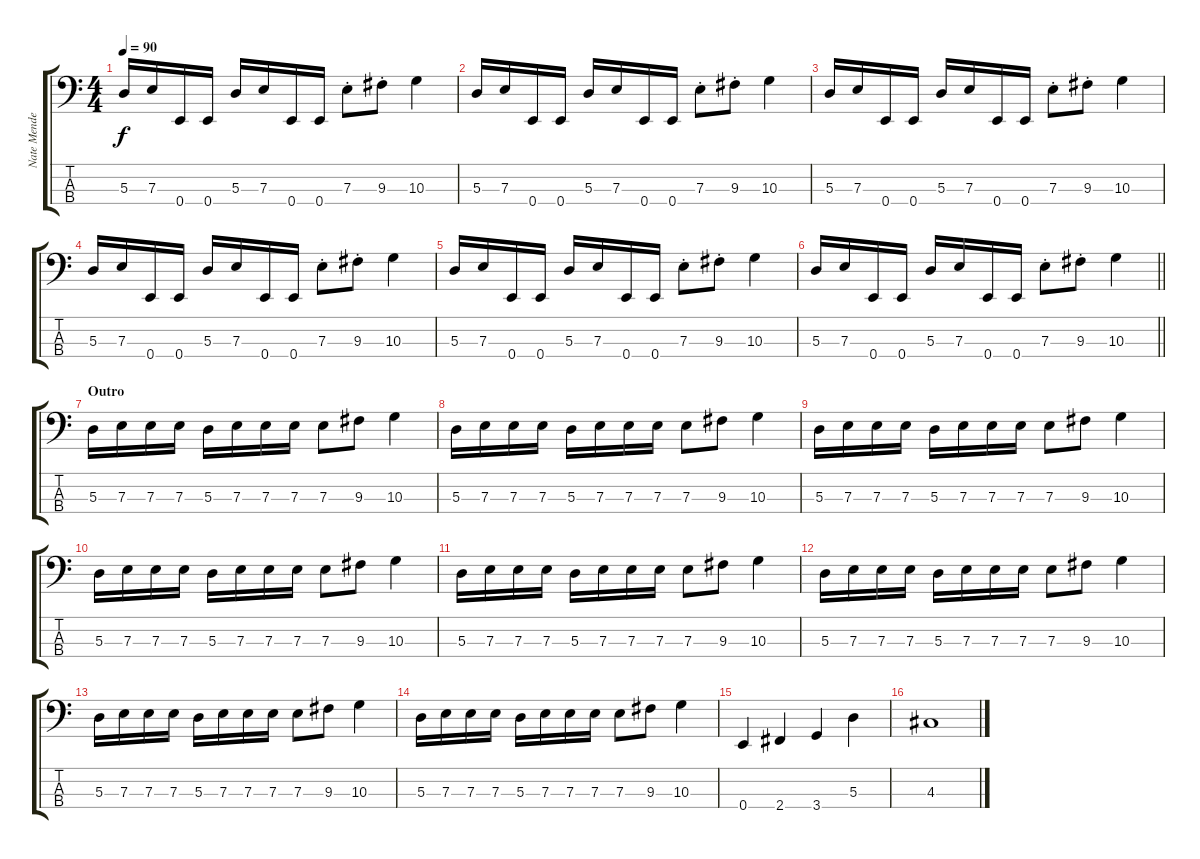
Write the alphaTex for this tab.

\track ("Nate Mendel" "Nate Mende") {instrument electricbasspick}
\staff {score tabs}
\tuning (G2 D2 A1 E1) {hide}
\ts (4 4)
\tempo 90
\clef f4
\ks c
5.3.16{dy f} 7.3.16 0.4.16 0.4.16 5.3.16 7.3.16 0.4.16 0.4.16 7.3{st}.8 9.3{st}.8 10.3.4 |
5.3.16 7.3.16 0.4.16 0.4.16 5.3.16 7.3.16 0.4.16 0.4.16 7.3{st}.8 9.3{st}.8 10.3.4 |
5.3.16 7.3.16 0.4.16 0.4.16 5.3.16 7.3.16 0.4.16 0.4.16 7.3{st}.8 9.3{st}.8 10.3.4 |
5.3.16 7.3.16 0.4.16 0.4.16 5.3.16 7.3.16 0.4.16 0.4.16 7.3{st}.8 9.3{st}.8 10.3.4 |
5.3.16 7.3.16 0.4.16 0.4.16 5.3.16 7.3.16 0.4.16 0.4.16 7.3{st}.8 9.3{st}.8 10.3.4 |
\barLineRight lightlight
5.3.16 7.3.16 0.4.16 0.4.16 5.3.16 7.3.16 0.4.16 0.4.16 7.3{st}.8 9.3{st}.8 10.3.4 |
\section ("" "Outro")
5.3.16 7.3.16 7.3.16 7.3.16 5.3.16 7.3.16 7.3.16 7.3.16 7.3.8 9.3.8 10.3.4 |
5.3.16 7.3.16 7.3.16 7.3.16 5.3.16 7.3.16 7.3.16 7.3.16 7.3.8 9.3.8 10.3.4 |
5.3.16 7.3.16 7.3.16 7.3.16 5.3.16 7.3.16 7.3.16 7.3.16 7.3.8 9.3.8 10.3.4 |
5.3.16 7.3.16 7.3.16 7.3.16 5.3.16 7.3.16 7.3.16 7.3.16 7.3.8 9.3.8 10.3.4 |
5.3.16 7.3.16 7.3.16 7.3.16 5.3.16 7.3.16 7.3.16 7.3.16 7.3.8 9.3.8 10.3.4 |
5.3.16 7.3.16 7.3.16 7.3.16 5.3.16 7.3.16 7.3.16 7.3.16 7.3.8 9.3.8 10.3.4 |
5.3.16 7.3.16 7.3.16 7.3.16 5.3.16 7.3.16 7.3.16 7.3.16 7.3.8 9.3.8 10.3.4 |
5.3.16 7.3.16 7.3.16 7.3.16 5.3.16 7.3.16 7.3.16 7.3.16 7.3.8 9.3.8 10.3.4 |
0.4.4 2.4.4 3.4.4 5.3.4 |
4.3.1
